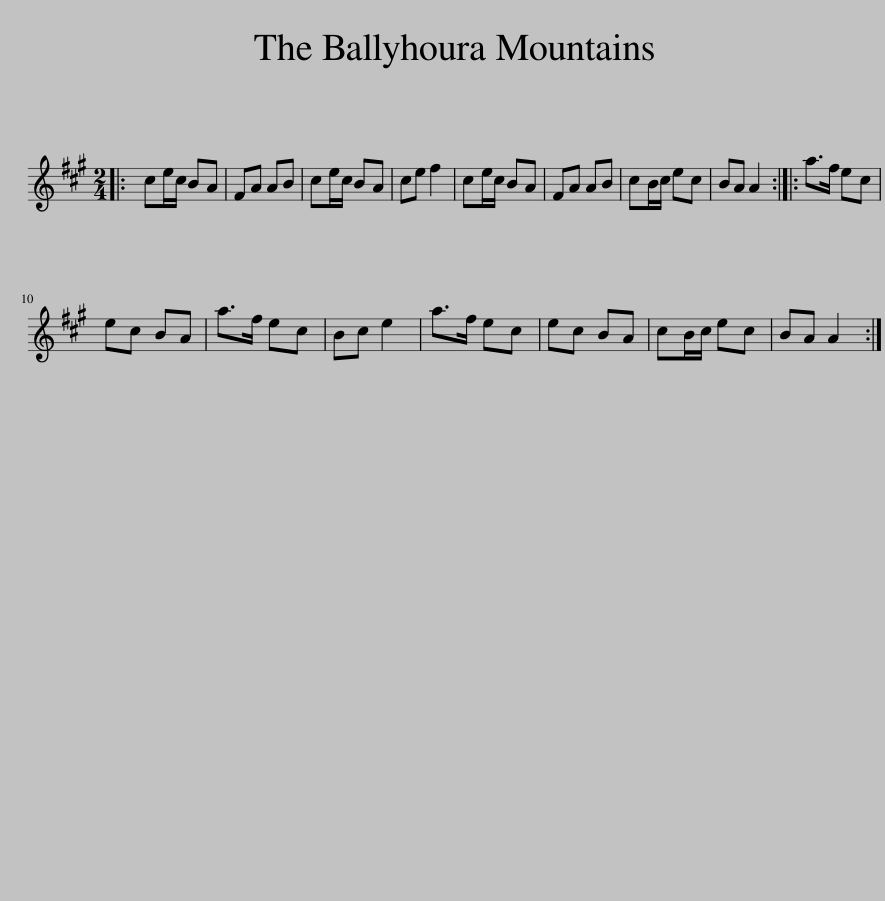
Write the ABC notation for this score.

X:1
L:1/8
M:2/4
I:linebreak $
K:A
V:1 treble
V:1
|: ce/c/ BA | FA AB | ce/c/ BA | ce f2 | ce/c/ BA | %5
 FA AB | cB/c/ ec | BA A2 :: a>f ec |$ ec BA | %10
 a>f ec | Bc e2 | a>f ec | ec BA | cB/c/ ec | %15
 BA A2 :| %16
